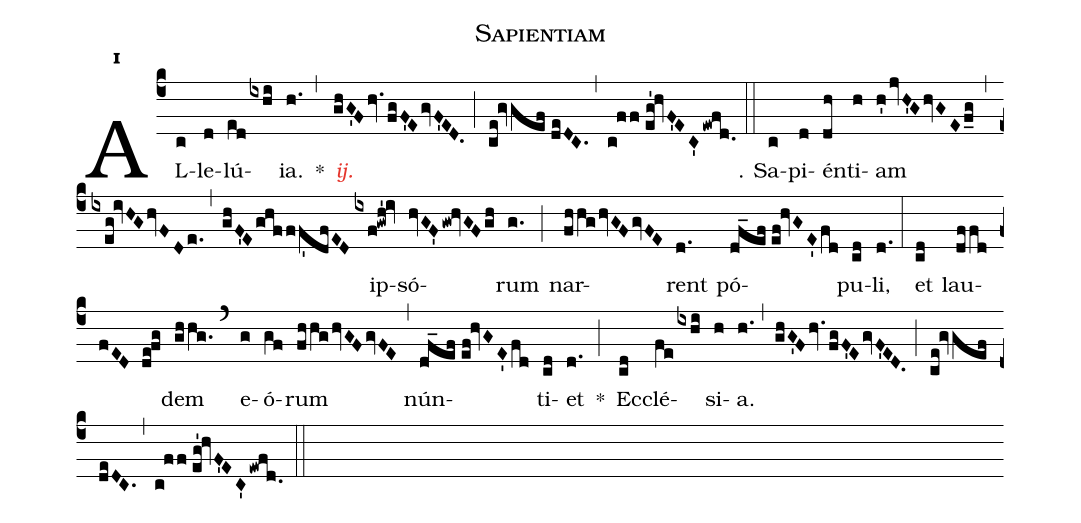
name:Sapientiam;
mode:1;
office-part:Alleluia;
%%
(c4) AL(c)le(d)lú(ed/ixhi)ia.(h.) *(,)
<c><i>ij.</i></c>(ghG'F/hv./fgF'E/gvF'ED.) (;)
(ce!gvgef//deDC.) (,)
(c!ff//eg'!hvF'EC'/ewfd.) (::)
℣. Sa(c)pi(d)én(dh)ti(h)am(h'/jvH'G/hvGE/f_g) (,)
(ixeg!ivHG/hvFDe.) (,)
(ghF'E/ghfff'dfED) ip(ixf!gwh'!iv)só(hvGF'/gw!hvGF/gh)rum(g.) (;)
nar(fhhg/hvGF/gvFE)rent(d.) pó(df_ef//ef!hvGE'/fd)pu(cd)li,(d.) (:)
et(cd) lau(dffd/fED de!fg)dem(ghhg.) (`)
e(g)ó(gf)rum(fhhg/hvGF/gvFE) (,)
nún(df_ef//ef!hvGE'/fd)ti(cd)et(d.) *(;)
Ec(cd)clé(fe/ixhi)si(h)a.(h.) (,)
(ghG'F/hv./fgF'E/gvF'ED.) (;)
(ce!gvgef//deDC.) (,)
(c!ff//eg'!hvF'EC'/ewfd.) (::)
